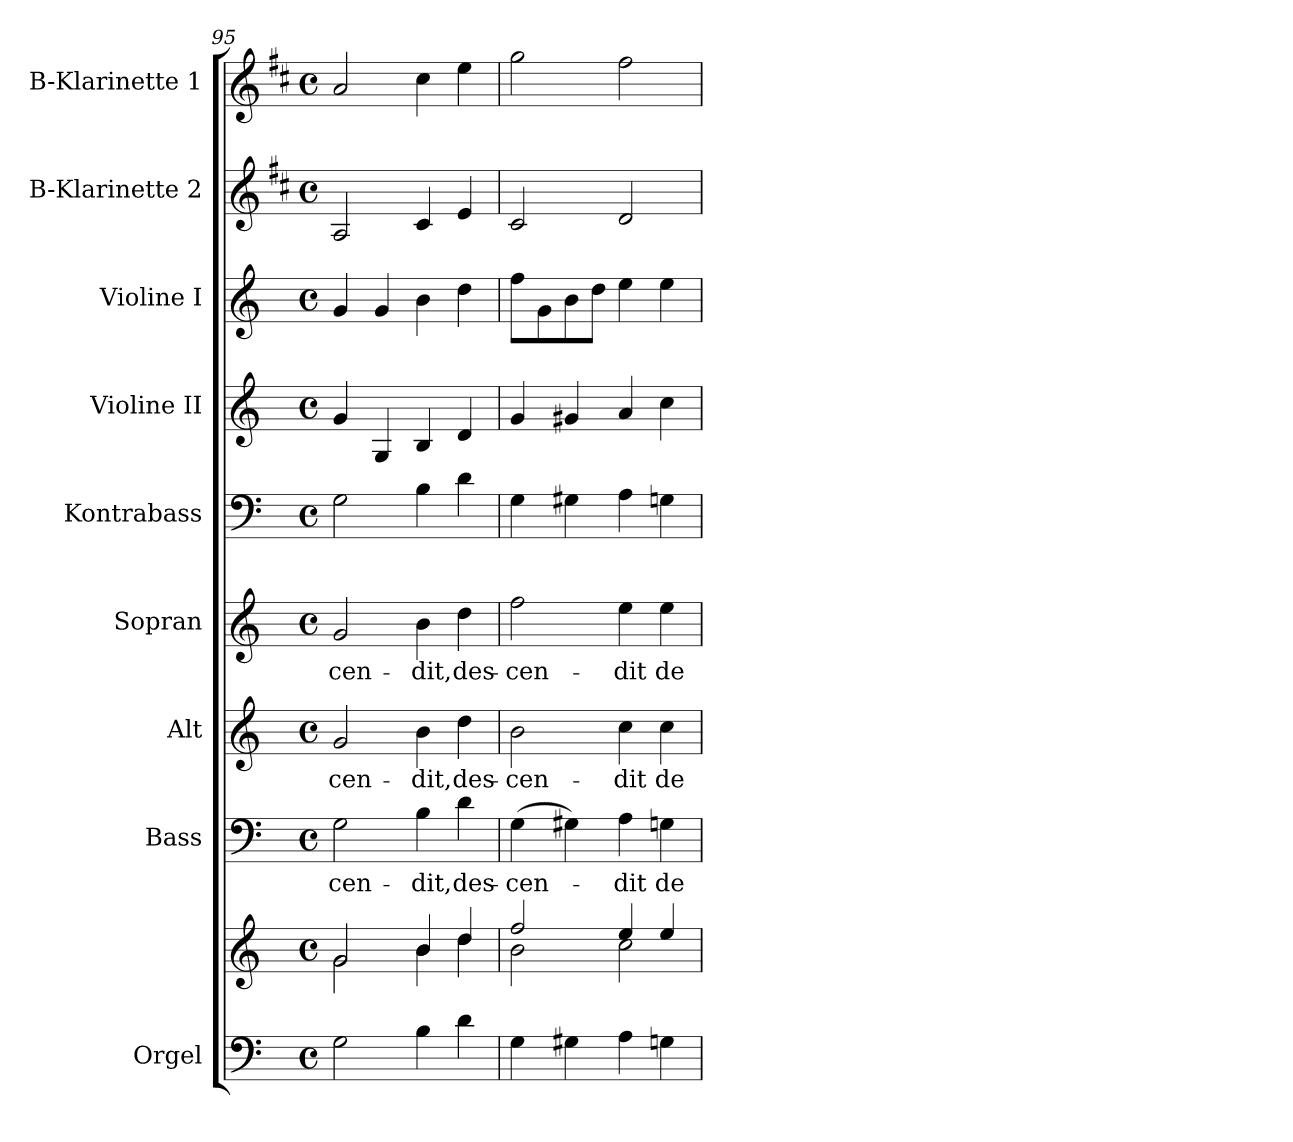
**kern	**kern	**kern	**text	**kern	**text	**kern	**text	**kern	**kern	**kern	**kern	**kern
*part9	*part9	*part8	*part8	*part7	*part7	*part6	*part6	*part5	*part4	*part3	*part2	*part1
*staff10	*staff9	*staff8	*staff8	*staff7	*staff7	*staff6	*staff6	*staff5	*staff4	*staff3	*staff2	*staff1
*I"Orgel	*	*I"Bass	*	*I"Alt	*	*I"Sopran	*	*I"Kontrabass	*I"Violine II	*I"Violine I	*I"B-Klarinette 2	*I"B-Klarinette 1
*I'Org.	*	*I'B.	*	*I'A.	*	*I'S.	*	*I'Kb.	*I'Vl. II	*I'Vl. I	*I'B Kl. 2	*I'B Kl. 1
*clefF4	*clefG2	*clefF4	*	*clefG2	*	*clefG2	*	*clefF4	*clefG2	*clefG2	*clefG2	*clefG2
*	*	*	*	*	*	*	*	*ITrd7c12	*	*	*ITrd1c2	*ITrd1c2
*k[]	*k[]	*k[]	*	*k[]	*	*k[]	*	*k[]	*k[]	*k[]	*k[]	*k[]
*C:	*C:	*C:	*	*C:	*	*C:	*	*C:	*C:	*C:	*C:	*C:
*M4/4	*M4/4	*M4/4	*	*M4/4	*	*M4/4	*	*M4/4	*M4/4	*M4/4	*M4/4	*M4/4
*met(c)	*met(c)	*met(c)	*	*met(c)	*	*met(c)	*	*met(c)	*met(c)	*met(c)	*met(c)	*met(c)
=95	=95	=95	=95	=95	=95	=95	=95	=95	=95	=95	=95	=95
*	*^	*	*	*	*	*	*	*	*	*	*	*
!	!	!	!	!LO:LY:b	!	!LO:LY:b	!	!LO:LY:b	!	!	!	!	!
2G\	2g/	2g\	2G\	-cen-	2g/	-cen-	2g/	-cen-	2GG\	4g/	4g/	2G/	2g/
.	.	.	.	.	.	.	.	.	.	4G/	4g/	.	.
!	!	!	!	!LO:LY:b	!	!LO:LY:b	!	!LO:LY:b	!	!	!	!	!
4B\	4b/	4b\	4B\	-dit,	4b\	-dit,	4b\	-dit,	4BB\	4B/	4b\	4B/	4b\
!	!	!	!	!LO:LY:b	!	!LO:LY:b	!	!LO:LY:b	!	!	!	!	!
4d\	4dd/	4dd\	4d\	des-	4dd\	des-	4dd\	des-	4D\	4d/	4dd\	4d/	4dd\
=96	=96	=96	=96	=96	=96	=96	=96	=96	=96	=96	=96	=96	=96
!	!	!	!	!LO:LY:b	!	!LO:LY:b	!	!LO:LY:b	!	!	!	!	!
4G\	2ff/	2b\	(>4G\	-cen-	2b\	-cen-	2ff\	-cen-	4GG\	4g/	8ff\L	2B/	2ff\
.	.	.	.	.	.	.	.	.	.	.	8g\	.	.
4G#X\	.	.	4G#X\)	.	.	.	.	.	4GG#X\	4g#X/	8b\	.	.
.	.	.	.	.	.	.	.	.	.	.	8dd\J	.	.
!	!	!	!	!LO:LY:b	!	!LO:LY:b	!	!LO:LY:b	!	!	!	!	!
4A\	4ee/	2cc\	4A\	-dit	4cc\	-dit	4ee\	-dit	4AA\	4a/	4ee\	2c/	2ee\
!	!	!	!	!LO:LY:b	!	!LO:LY:b	!	!LO:LY:b	!	!	!	!	!
4Gn\	4ee/	.	4Gn\	de	4cc\	de	4ee\	de	4GGn\	4cc\	4ee\	.	.
*	*v	*v	*	*	*	*	*	*	*	*	*	*	*
=	=	=	=	=	=	=	=	=	=	=	=	=
*-	*-	*-	*-	*-	*-	*-	*-	*-	*-	*-	*-	*-
